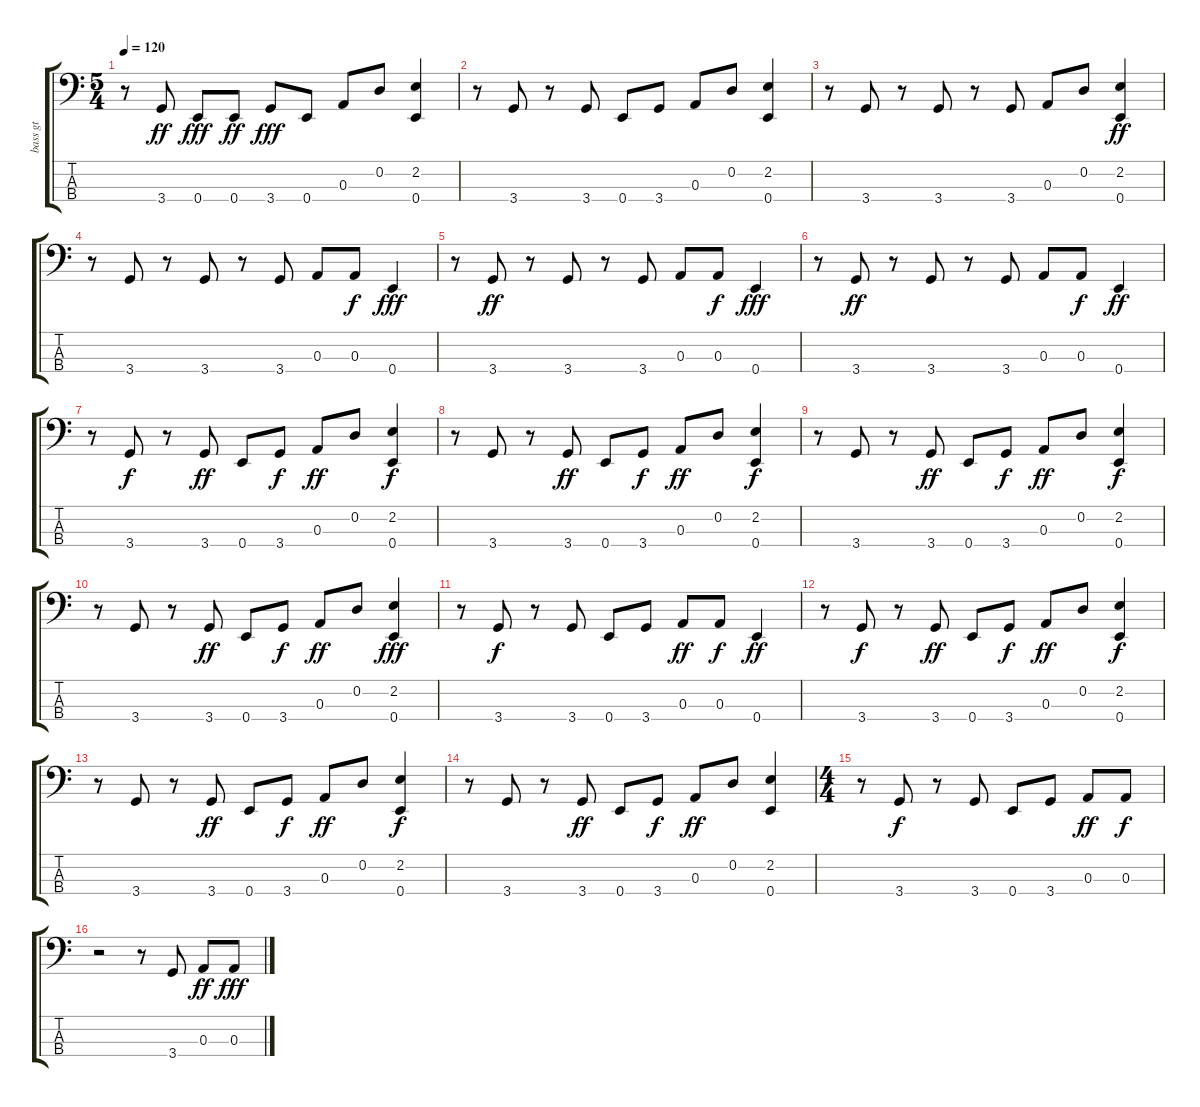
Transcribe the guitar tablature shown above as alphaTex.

\track ("bass gt" "bass gt") {instrument electricbassfinger}
\staff {score tabs}
\tuning (G2 D2 A1 E1) {hide}
\ts (5 4)
\tempo 120
\clef f4
\ks c
r.8{dy fff} 3.4.8{dy ff} 0.4.8{dy fff} 0.4.8{dy ff} 3.4.8{dy fff} 0.4.8 0.3.8 0.2.8 (2.2 0.4).4 |
r.8 3.4.8 r.8 3.4.8 0.4.8 3.4.8 0.3.8 0.2.8 (2.2 0.4).4 |
r.8 3.4.8 r.8 3.4.8 r.8 3.4.8 0.3.8 0.2.8 (2.2 0.4).4{dy ff} |
r.8 3.4.8 r.8 3.4.8 r.8 3.4.8 0.3.8 0.3.8{dy f} 0.4.4{dy fff} |
r.8 3.4.8{dy ff} r.8 3.4.8 r.8 3.4.8 0.3.8 0.3.8{dy f} 0.4.4{dy fff} |
r.8 3.4.8{dy ff} r.8 3.4.8 r.8 3.4.8 0.3.8 0.3.8{dy f} 0.4.4{dy ff} |
r.8 3.4.8{dy f} r.8 3.4.8{dy ff} 0.4.8 3.4.8{dy f} 0.3.8{dy ff} 0.2.8 (2.2 0.4).4{dy f} |
r.8 3.4.8 r.8 3.4.8{dy ff} 0.4.8 3.4.8{dy f} 0.3.8{dy ff} 0.2.8 (2.2 0.4).4{dy f} |
r.8 3.4.8 r.8 3.4.8{dy ff} 0.4.8 3.4.8{dy f} 0.3.8{dy ff} 0.2.8 (2.2 0.4).4{dy f} |
r.8 3.4.8 r.8 3.4.8{dy ff} 0.4.8 3.4.8{dy f} 0.3.8{dy ff} 0.2.8 (2.2 0.4).4{dy fff} |
r.8 3.4.8{dy f} r.8 3.4.8 0.4.8 3.4.8 0.3.8{dy ff} 0.3.8{dy f} 0.4.4{dy ff} |
r.8 3.4.8{dy f} r.8 3.4.8{dy ff} 0.4.8 3.4.8{dy f} 0.3.8{dy ff} 0.2.8 (2.2 0.4).4{dy f} |
r.8 3.4.8 r.8 3.4.8{dy ff} 0.4.8 3.4.8{dy f} 0.3.8{dy ff} 0.2.8 (2.2 0.4).4{dy f} |
r.8 3.4.8 r.8 3.4.8{dy ff} 0.4.8 3.4.8{dy f} 0.3.8{dy ff} 0.2.8 (2.2 0.4).4 |
\ts (4 4)
r.8 3.4.8{dy f} r.8 3.4.8 0.4.8 3.4.8 0.3.8{dy ff} 0.3.8{dy f} |
r.2 r.8 3.4.8 0.3.8{dy ff} 0.3.8{dy fff}
